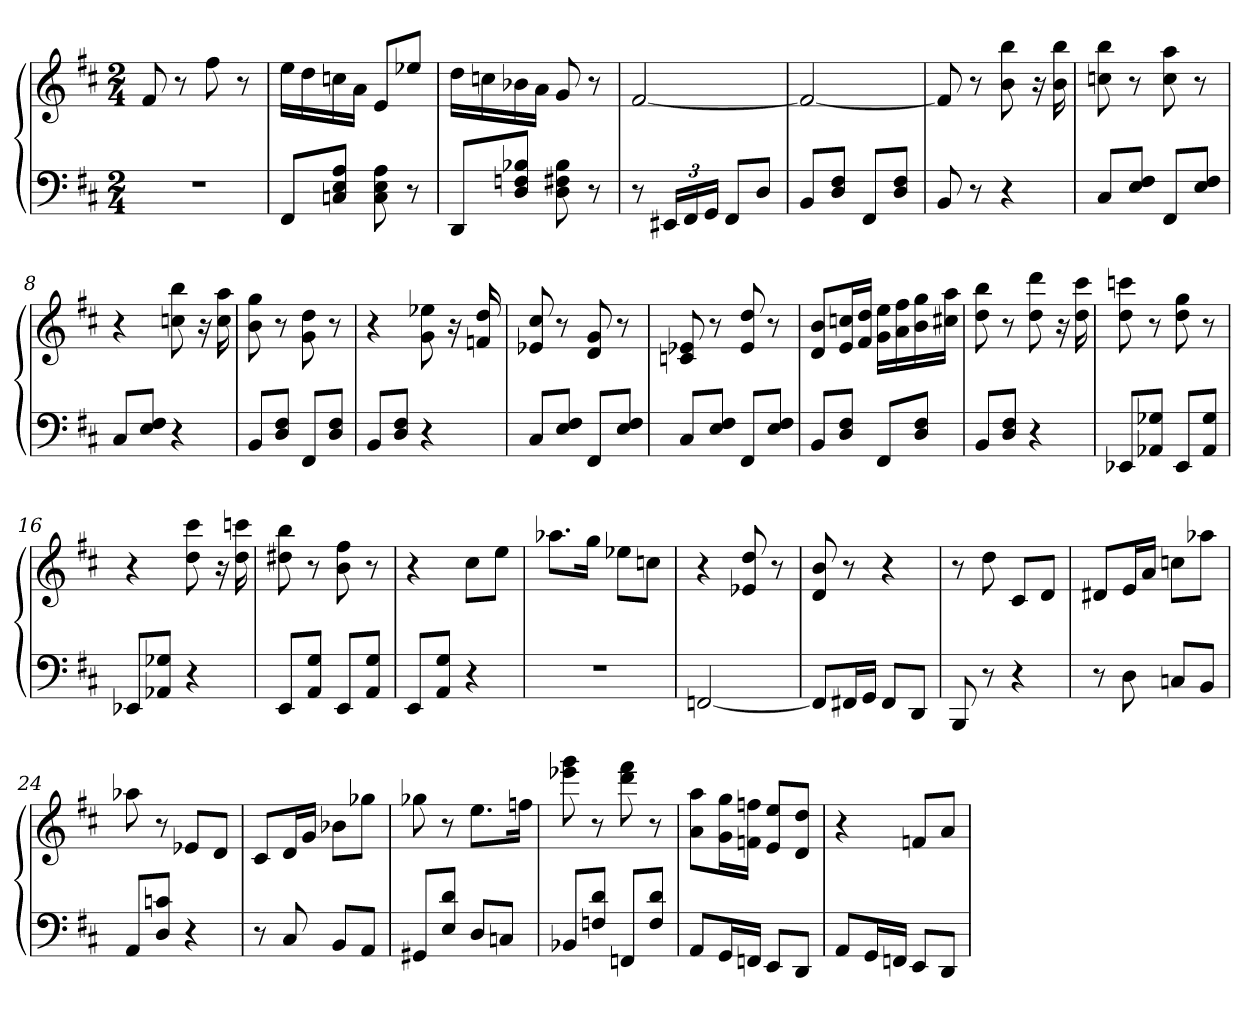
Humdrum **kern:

**kern	**kern
*part1	*part1
*staff2	*staff1
*clefF4	*clefG2
*k[f#c#]	*k[f#c#]
*b:	*b:
*M2/4	*M2/4
=1	=1
2r	8f#/
.	8r
.	8ff#\
.	8r
=2	=2
8FF#/L	16ee\LL
.	16dd\
8Cn/ 8E/ 8A/J	16ccn\
.	16a\JJ
8C\ 8E\ 8A\	8e/L
8r	8ee-X/J
=3	=3
8DD/L	16dd\LL
.	16ccn\
8D/ 8Fn/ 8B-X/J	16b-X\
.	16a\JJ
8D\ 8F#X\ 8B-\	8g/
8r	8r
=4	=4
8r	[2f#/
24EE#X/LL	.
24FF#/	.
24GG/JJ	.
8FF#/L	.
8D/J	.
=5	=5
8BB/L	2f#/_
8D/ 8F#/J	.
8FF#/L	.
8D/ 8F#/J	.
=6	=6
8BB/	8f#/]
8r	8r
4r	8b\ 8bb\
.	16r
.	16b\ 16bb\
=7	=7
8C#/L	8ccn\ 8bb\
8E/ 8F#/J	8r
8FF#/L	8cc\ 8aa\
8E/ 8F#/J	8r
=8	=8
8C#/L	4r
8E/ 8F#/J	.
4r	8ccn\ 8bb\
.	16r
.	16cc\ 16aa\
=9	=9
8BB/L	8b\ 8gg\
8D/ 8F#/J	8r
8FF#/L	8g\ 8dd\
8D/ 8F#/J	8r
=10	=10
8BB/L	4r
8D/ 8F#/J	.
4r	8g\ 8ee-X\
.	16r
.	16fn/ 16dd/
=11	=11
8C#/L	8e-X/ 8cc#/
8E/ 8F#/J	8r
8FF#/L	8d/ 8g/
8E/ 8F#/J	8r
=12	=12
8C#/L	8cn/ 8e-X/
8E/ 8F#/J	8r
8FF#/L	8e-/ 8dd/
8E/ 8F#/J	8r
=13	=13
8BB/L	8d/ 8b/L
8D/ 8F#/J	16e/ 16ccn/L
.	16f#/ 16dd/JJ
8FF#/L	16g\ 16ee\LL
.	16a\ 16ff#\
8D/ 8F#/J	16b\ 16gg\
.	16cc#X\ 16aa\JJ
=14	=14
8BB/L	8dd\ 8bb\
8D/ 8F#/J	8r
4r	8dd\ 8ddd\
.	16r
.	16dd\ 16ccc#\
=15	=15
8EE-X/L	8dd\ 8cccn\
8AA-X/ 8G-X/J	8r
8EE-/L	8dd\ 8gg\
8AA-/ 8G-/J	8r
=16	=16
8EE-X/L	4r
8AA-X/ 8G-X/J	.
4r	8dd\ 8ccc#\
.	16r
.	16dd\ 16cccn\
=17	=17
8EE/L	8dd#X\ 8bb\
8AA/ 8G/J	8r
8EE/L	8b\ 8ff#\
8AA/ 8G/J	8r
=18	=18
8EE/L	4r
8AA/ 8G/J	.
4r	8cc#\L
.	8ee\J
=19	=19
2r	8.aa-X\L
.	16gg\Jk
.	8ee-X\L
.	8ccn\J
=20	=20
[2FFn/	4r
.	8e-X/ 8dd/
.	8r
=21	=21
8FF/L]	8d/ 8b/
16FF#X/L	8r
16GG/JJ	.
8FF#/L	4r
8DD/J	.
=22	=22
8BBB/	8r
8r	8dd\
4r	8c#/L
.	8d/J
=23	=23
8r	8d#X/L
8D\	16e/L
.	16a/JJ
8Cn/L	8ccn\L
8BB/J	8aa-X\J
=24	=24
8AA/L	8aa-X\
8D/ 8cn/J	8r
4r	8e-X/L
.	8d/J
=25	=25
8r	8c#/L
8C#/	16d/L
.	16g/JJ
8BB/L	8b-X\L
8AA/J	8gg-X\J
=26	=26
8GG#X/L	8gg-X\
8E/ 8d/J	8r
8D/L	8.ee\L
8Cn/J	.
.	16ffn\Jk
=27	=27
8BB-X/L	8eee-X\ 8ggg\
8Fn/ 8d/J	8r
8FFn/L	8ddd\ 8fff#\
8F/ 8d/J	8r
=28	=28
8AA/L	8a\ 8aa\L
16GG/L	16g\ 16gg\L
16FFn/JJ	16fn\ 16ffn\JJ
8EE/L	8e/ 8ee/L
8DD/J	8d/ 8dd/J
=29	=29
8AA/L	4r
16GG/L	.
16FFn/JJ	.
8EE/L	8fn/L
8DD/J	8a/J
=	=
*-	*-
